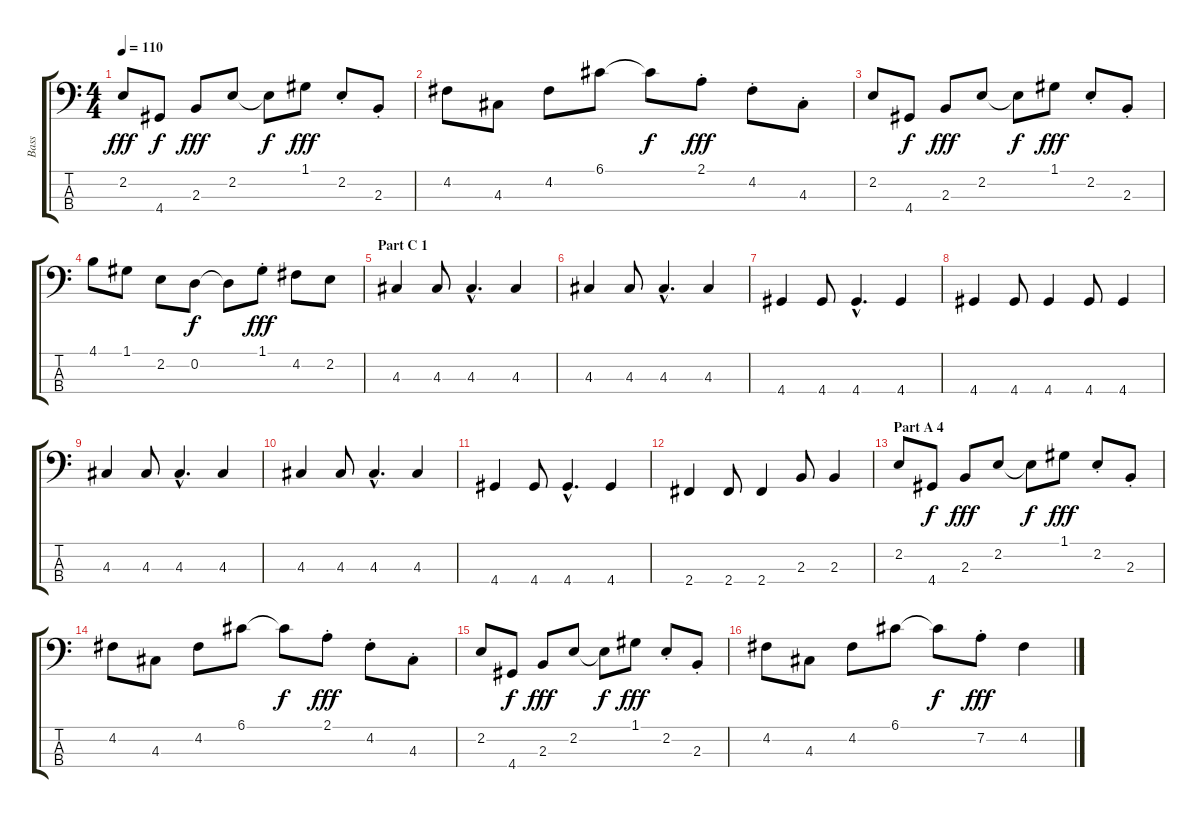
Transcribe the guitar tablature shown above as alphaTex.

\track ("Bass" "Bass") {instrument acousticbass}
\staff {score tabs}
\tuning (G2 D2 A1 E1) {hide}
\ts (4 4)
\tempo 110
\clef f4
\ks c
2.2.8{dy fff} 4.4.8{dy f} 2.3.8{dy fff} 2.2.8 2.2{t}.8{dy f} 1.1.8{dy fff} 2.2{st}.8 2.3{st}.8 |
4.2.8 4.3.8 4.2.8 6.1.8 6.1{t}.8{dy f} 2.1{st}.8{dy fff} 4.2{st}.8 4.3{st}.8 |
2.2.8 4.4.8{dy f} 2.3.8{dy fff} 2.2.8 2.2{t}.8{dy f} 1.1.8{dy fff} 2.2{st}.8 2.3{st}.8 |
4.1.8 1.1.8 2.2.8 0.2.8{dy f} 0.2{t}.8 1.1{st}.8{dy fff} 4.2.8 2.2.8 |
\section ("" "Part C 1")
4.3.4 4.3.8 4.3{hac}.4{d} 4.3.4 |
4.3.4 4.3.8 4.3{hac}.4{d} 4.3.4 |
4.4.4 4.4.8 4.4{hac}.4{d} 4.4.4 |
4.4.4 4.4.8 4.4.4 4.4.8 4.4.4 |
4.3.4 4.3.8 4.3{hac}.4{d} 4.3.4 |
4.3.4 4.3.8 4.3{hac}.4{d} 4.3.4 |
4.4.4 4.4.8 4.4{hac}.4{d} 4.4.4 |
2.4.4 2.4.8 2.4.4 2.3.8 2.3.4 |
\section ("" "Part A 4")
2.2.8 4.4.8{dy f} 2.3.8{dy fff} 2.2.8 2.2{t}.8{dy f} 1.1.8{dy fff} 2.2{st}.8 2.3{st}.8 |
4.2.8 4.3.8 4.2.8 6.1.8 6.1{t}.8{dy f} 2.1{st}.8{dy fff} 4.2{st}.8 4.3{st}.8 |
2.2.8 4.4.8{dy f} 2.3.8{dy fff} 2.2.8 2.2{t}.8{dy f} 1.1.8{dy fff} 2.2{st}.8 2.3{st}.8 |
4.2.8 4.3.8 4.2.8 6.1.8 6.1{t}.8{dy f} 7.2{st}.8{dy fff} 4.2.4
